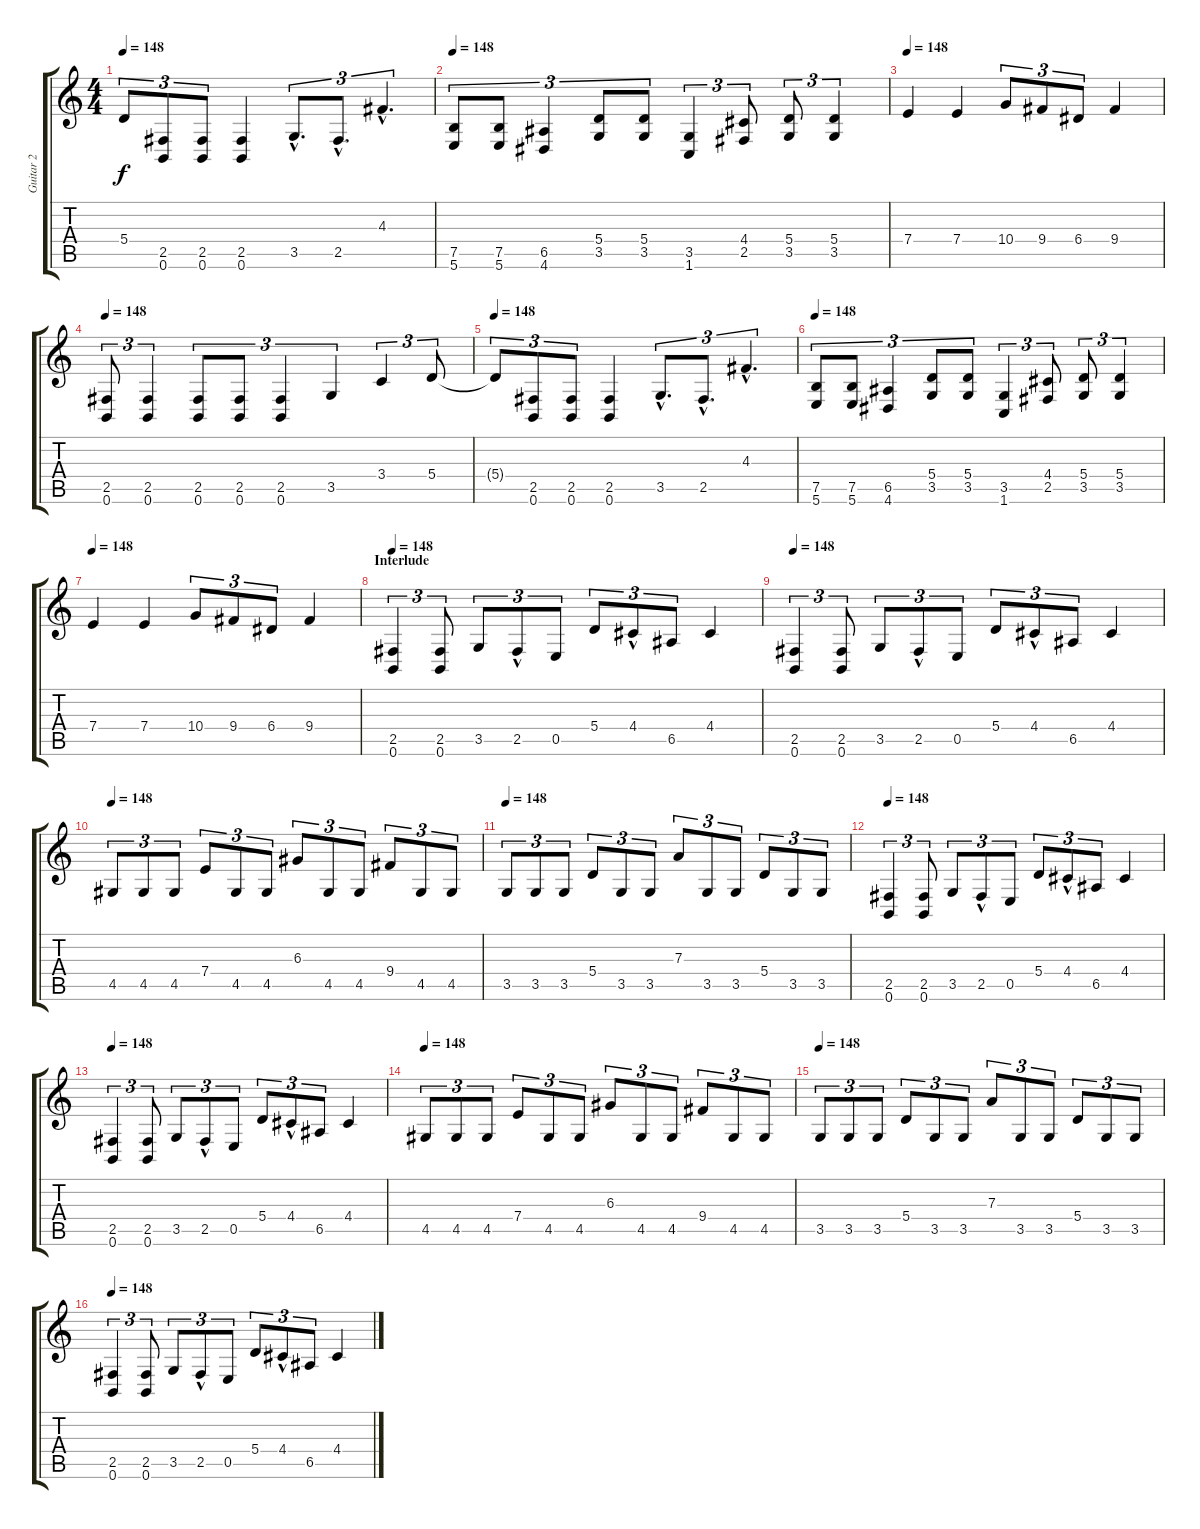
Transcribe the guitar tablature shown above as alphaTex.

\track ("Guitar 2" "Guitar 2") {instrument distortionguitar}
\staff {score tabs}
\tuning (B3 Gb3 D3 A2 E2 B1) {hide}
\ts (4 4)
\tempo 148
\clef g2
\ks c
5.4{t}.8{tu (3 2) dy f} (2.5 0.6).8{tu (3 2)} (2.5 0.6).8{tu (3 2)} (2.5 0.6).4 3.5{hac}.8{d tu (3 2)} 2.5{hac}.8{d tu (3 2)} 4.3{hac}.4{d tu (3 2)} |
\tempo 148
(7.5 5.6).8{tu (3 2)} (7.5 5.6).8{tu (3 2)} (6.5 4.6).4{tu (3 2)} (5.4 3.5).8{tu (3 2)} (5.4 3.5).8{tu (3 2)} (3.5 1.6).4{tu (3 2)} (4.4 2.5).8{tu (3 2)} (5.4 3.5).8{tu (3 2)} (5.4 3.5).4{tu (3 2)} |
\tempo 148
7.4.4 7.4.4 10.4.8{tu (3 2)} 9.4.8{tu (3 2)} 6.4.8{tu (3 2)} 9.4.4 |
\tempo 148
(2.5 0.6).8{tu (3 2)} (2.5 0.6).4{tu (3 2)} (2.5 0.6).8{tu (3 2)} (2.5 0.6).8{tu (3 2)} (2.5 0.6).4{tu (3 2)} 3.5.4{tu (3 2)} 3.4.4{tu (3 2)} 5.4.8{tu (3 2)} |
\tempo 148
5.4{t}.8{tu (3 2)} (2.5 0.6).8{tu (3 2)} (2.5 0.6).8{tu (3 2)} (2.5 0.6).4 3.5{hac}.8{d tu (3 2)} 2.5{hac}.8{d tu (3 2)} 4.3{hac}.4{d tu (3 2)} |
\tempo 148
(7.5 5.6).8{tu (3 2)} (7.5 5.6).8{tu (3 2)} (6.5 4.6).4{tu (3 2)} (5.4 3.5).8{tu (3 2)} (5.4 3.5).8{tu (3 2)} (3.5 1.6).4{tu (3 2)} (4.4 2.5).8{tu (3 2)} (5.4 3.5).8{tu (3 2)} (5.4 3.5).4{tu (3 2)} |
\tempo 148
7.4.4 7.4.4 10.4.8{tu (3 2)} 9.4.8{tu (3 2)} 6.4.8{tu (3 2)} 9.4.4 |
\section ("" "Interlude")
\tempo 148
(2.5 0.6).4{tu (3 2)} (2.5 0.6).8{tu (3 2)} 3.5.8{tu (3 2)} 2.5{hac}.8{tu (3 2)} 0.5.8{tu (3 2)} 5.4.8{tu (3 2)} 4.4{hac}.8{tu (3 2)} 6.5.8{tu (3 2)} 4.4.4 |
\tempo 148
(2.5 0.6).4{tu (3 2)} (2.5 0.6).8{tu (3 2)} 3.5.8{tu (3 2)} 2.5{hac}.8{tu (3 2)} 0.5.8{tu (3 2)} 5.4.8{tu (3 2)} 4.4{hac}.8{tu (3 2)} 6.5.8{tu (3 2)} 4.4.4 |
\tempo 148
4.5.8{tu (3 2)} 4.5.8{tu (3 2)} 4.5.8{tu (3 2)} 7.4.8{tu (3 2)} 4.5.8{tu (3 2)} 4.5.8{tu (3 2)} 6.3.8{tu (3 2)} 4.5.8{tu (3 2)} 4.5.8{tu (3 2)} 9.4.8{tu (3 2)} 4.5.8{tu (3 2)} 4.5.8{tu (3 2)} |
\tempo 148
3.5.8{tu (3 2)} 3.5.8{tu (3 2)} 3.5.8{tu (3 2)} 5.4.8{tu (3 2)} 3.5.8{tu (3 2)} 3.5.8{tu (3 2)} 7.3.8{tu (3 2)} 3.5.8{tu (3 2)} 3.5.8{tu (3 2)} 5.4.8{tu (3 2)} 3.5.8{tu (3 2)} 3.5.8{tu (3 2)} |
\tempo 148
(2.5 0.6).4{tu (3 2)} (2.5 0.6).8{tu (3 2)} 3.5.8{tu (3 2)} 2.5{hac}.8{tu (3 2)} 0.5.8{tu (3 2)} 5.4.8{tu (3 2)} 4.4{hac}.8{tu (3 2)} 6.5.8{tu (3 2)} 4.4.4 |
\tempo 148
(2.5 0.6).4{tu (3 2)} (2.5 0.6).8{tu (3 2)} 3.5.8{tu (3 2)} 2.5{hac}.8{tu (3 2)} 0.5.8{tu (3 2)} 5.4.8{tu (3 2)} 4.4{hac}.8{tu (3 2)} 6.5.8{tu (3 2)} 4.4.4 |
\tempo 148
4.5.8{tu (3 2)} 4.5.8{tu (3 2)} 4.5.8{tu (3 2)} 7.4.8{tu (3 2)} 4.5.8{tu (3 2)} 4.5.8{tu (3 2)} 6.3.8{tu (3 2)} 4.5.8{tu (3 2)} 4.5.8{tu (3 2)} 9.4.8{tu (3 2)} 4.5.8{tu (3 2)} 4.5.8{tu (3 2)} |
\tempo 148
3.5.8{tu (3 2)} 3.5.8{tu (3 2)} 3.5.8{tu (3 2)} 5.4.8{tu (3 2)} 3.5.8{tu (3 2)} 3.5.8{tu (3 2)} 7.3.8{tu (3 2)} 3.5.8{tu (3 2)} 3.5.8{tu (3 2)} 5.4.8{tu (3 2)} 3.5.8{tu (3 2)} 3.5.8{tu (3 2)} |
\tempo 148
(2.5 0.6).4{tu (3 2)} (2.5 0.6).8{tu (3 2)} 3.5.8{tu (3 2)} 2.5{hac}.8{tu (3 2)} 0.5.8{tu (3 2)} 5.4.8{tu (3 2)} 4.4{hac}.8{tu (3 2)} 6.5.8{tu (3 2)} 4.4.4
